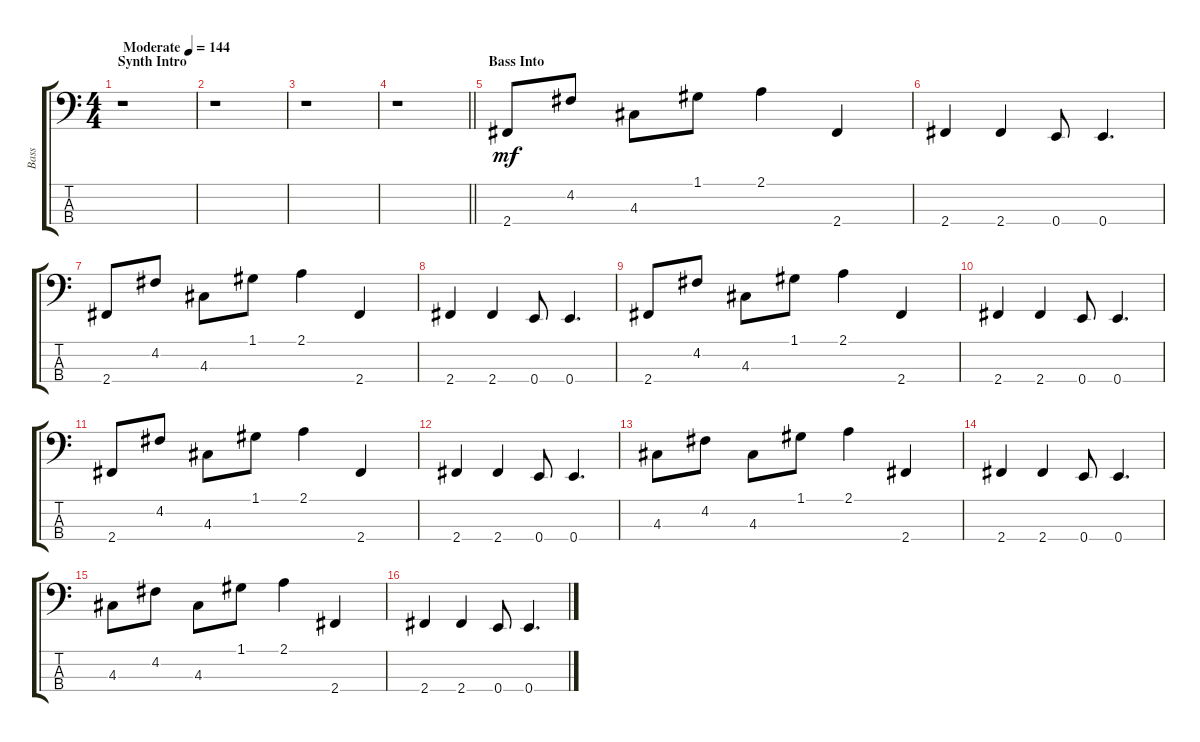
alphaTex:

\track ("Bass" "Bass") {instrument electricbassfinger}
\staff {score tabs}
\tuning (G2 D2 A1 E1) {hide}
\ts (4 4)
\section ("" "Synth Intro")
\tempo (144 "Moderate")
\clef f4
\ks c
r.1{dy mf instrument electricbassfinger} |
r.1 |
r.1 |
\barLineRight lightlight
r.1 |
\section ("" "Bass Into")
2.4.8 4.2.8 4.3.8 1.1.8 2.1.4 2.4.4 |
2.4.4 2.4.4 0.4.8 0.4.4{d} |
2.4.8 4.2.8 4.3.8 1.1.8 2.1.4 2.4.4 |
2.4.4 2.4.4 0.4.8 0.4.4{d} |
2.4.8 4.2.8 4.3.8 1.1.8 2.1.4 2.4.4 |
2.4.4 2.4.4 0.4.8 0.4.4{d} |
2.4.8 4.2.8 4.3.8 1.1.8 2.1.4 2.4.4 |
2.4.4 2.4.4 0.4.8 0.4.4{d} |
4.3.8 4.2.8 4.3.8 1.1.8 2.1.4 2.4.4 |
2.4.4 2.4.4 0.4.8 0.4.4{d} |
4.3.8 4.2.8 4.3.8 1.1.8 2.1.4 2.4.4 |
2.4.4 2.4.4 0.4.8 0.4.4{d}
